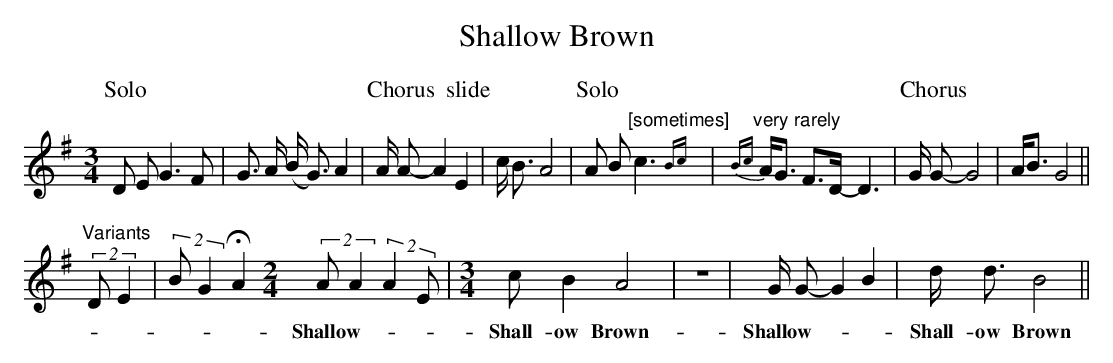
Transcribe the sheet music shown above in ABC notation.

X:1
T:Shallow Brown
M:3/4
L:1/8
K:G
[P:Solo]D EG3F|G> A (B< G)A2|[P:Chorus]A/ A-A2[P:slide]E2|c< BA4|[P:Solo]A B"[sometimes]" c3{Bc}|"very rarely"}{Bc} A<G F>D-D3|[P:Chorus]G/ G-G4|A<BG4||
"Variants"(2DE2|(2BG2HA2[M:2/4](2AA2 (2A2E|[M:3/4]cB2A4|Z|G/ G-G2B2|d< dB4||
w:-----Shallow----Shall-ow Brown-Shallow----Shall-ow Brown
